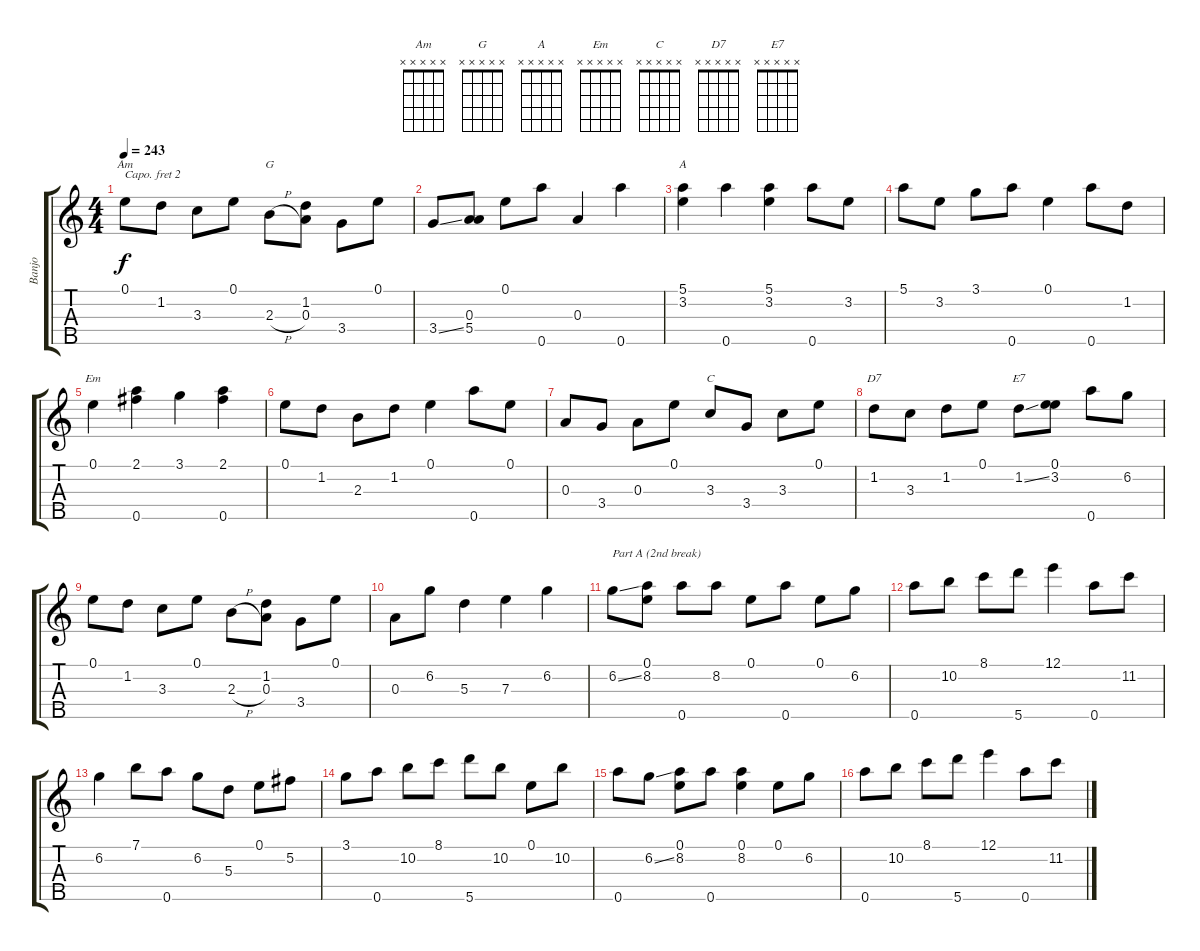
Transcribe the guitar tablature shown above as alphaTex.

\track ("Banjo" "Banjo") {instrument banjo}
\staff {score tabs}
\capo 2
\tuning (D4 B3 G3 D3 G4) {hide}
\displaytranspose 12
\chord ("Am" x x x x x) {firstfret 0}
\chord ("G" x x x x x) {firstfret 0}
\chord ("A" x x x x x) {firstfret 0}
\chord ("Em" x x x x x) {firstfret 0}
\chord ("C" x x x x x) {firstfret 0}
\chord ("D7" x x x x x) {firstfret 0}
\chord ("E7" x x x x x) {firstfret 0}
\ts (4 4)
\tempo 243
\clef g2
\ks c
0.1.8{ch "Am" dy f} 1.2.8 3.3.8 0.1.8 2.3{h}.8{ch "G"} (1.2 0.3).8 3.4.8 0.1.8 |
3.4{ss}.8 (0.3 5.4).8 0.1.8 0.5.8 0.3.4 0.5.4 |
(5.1 3.2).4{ch "A"} 0.5.4 (5.1 3.2).4 0.5.8 3.2.8 |
5.1.8 3.2.8 3.1.8 0.5.8 0.1.4 0.5.8 1.2.8 |
0.1.4{ch "Em"} (2.1 0.5).4 3.1.4 (2.1 0.5).4 |
0.1.8 1.2.8 2.3.8 1.2.8 0.1.4 0.5.8 0.1.8 |
0.3.8 3.4.8 0.3.8 0.1.8 3.3.8{ch "C"} 3.4.8 3.3.8 0.1.8 |
1.2.8{ch "D7"} 3.3.8 1.2.8 0.1.8 1.2{ss}.8{ch "E7"} (0.1 3.2).8 0.5.8 6.2.8 |
0.1.8 1.2.8 3.3.8 0.1.8 2.3{h}.8 (1.2 0.3).8 3.4.8 0.1.8 |
0.3.8 6.2.8 5.3.4 7.3.4 6.2.4 |
6.2{ss}.8{txt "Part A (2nd break)"} (0.1 8.2).8 0.5.8 8.2.8 0.1.8 0.5.8 0.1.8 6.2.8 |
0.5.8 10.2.8 8.1.8 5.5.8 12.1.4 0.5.8 11.2.8 |
6.2.4 7.1.8 0.5.8 6.2.8 5.3.8 0.1.8 5.2.8 |
3.1.8 0.5.8 10.2.8 8.1.8 5.5.8 10.2.8 0.1.8 10.2.8 |
0.5.8 6.2{ss}.8 (0.1 8.2).8 0.5.8 (0.1 8.2).4 0.1.8 6.2.8 |
0.5.8 10.2.8 8.1.8 5.5.8 12.1.4 0.5.8 11.2.8
